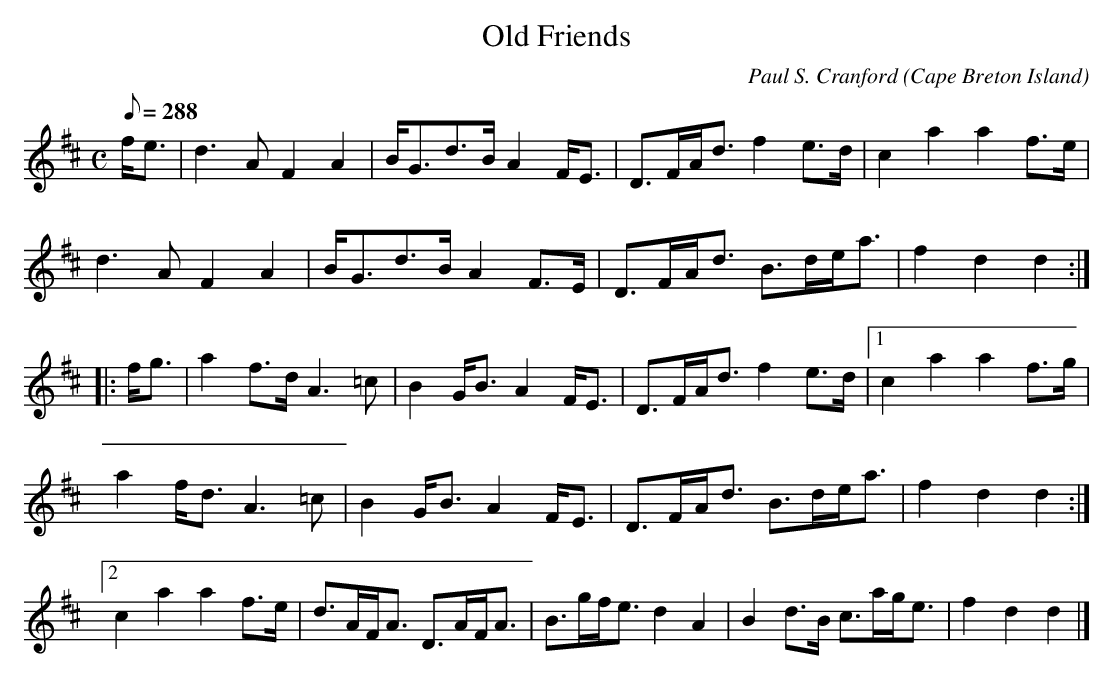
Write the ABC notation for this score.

X:1
T:Old Friends
C:Paul S. Cranford
O:Cape Breton Island
L:1/8
Q:288
M:C
K:D
f<e|d3 A F2 A2|B<Gd>B A2 F<E|D>FA<d f2 e>d|c2 a2 a2 f>e|
d3 A F2 A2|B<Gd>B A2 F>E|D>FA<d B>de<a|f2 d2 d2:|
|:f<g|a2 f>d A3 =c|B2 G<B A2 F<E|D>FA<d f2 e>d|1c2 a2 a2 f>g|
a2 f<d A3 =c|B2 G<B A2 F<E|D>FA<d B>de<a|f2 d2 d2:|
[2c2 a2 a2 f>e|d>AF<A D>AF<A|B>gf<e d2 A2|B2 d>B c>ag<e|f2 d2 d2|]
